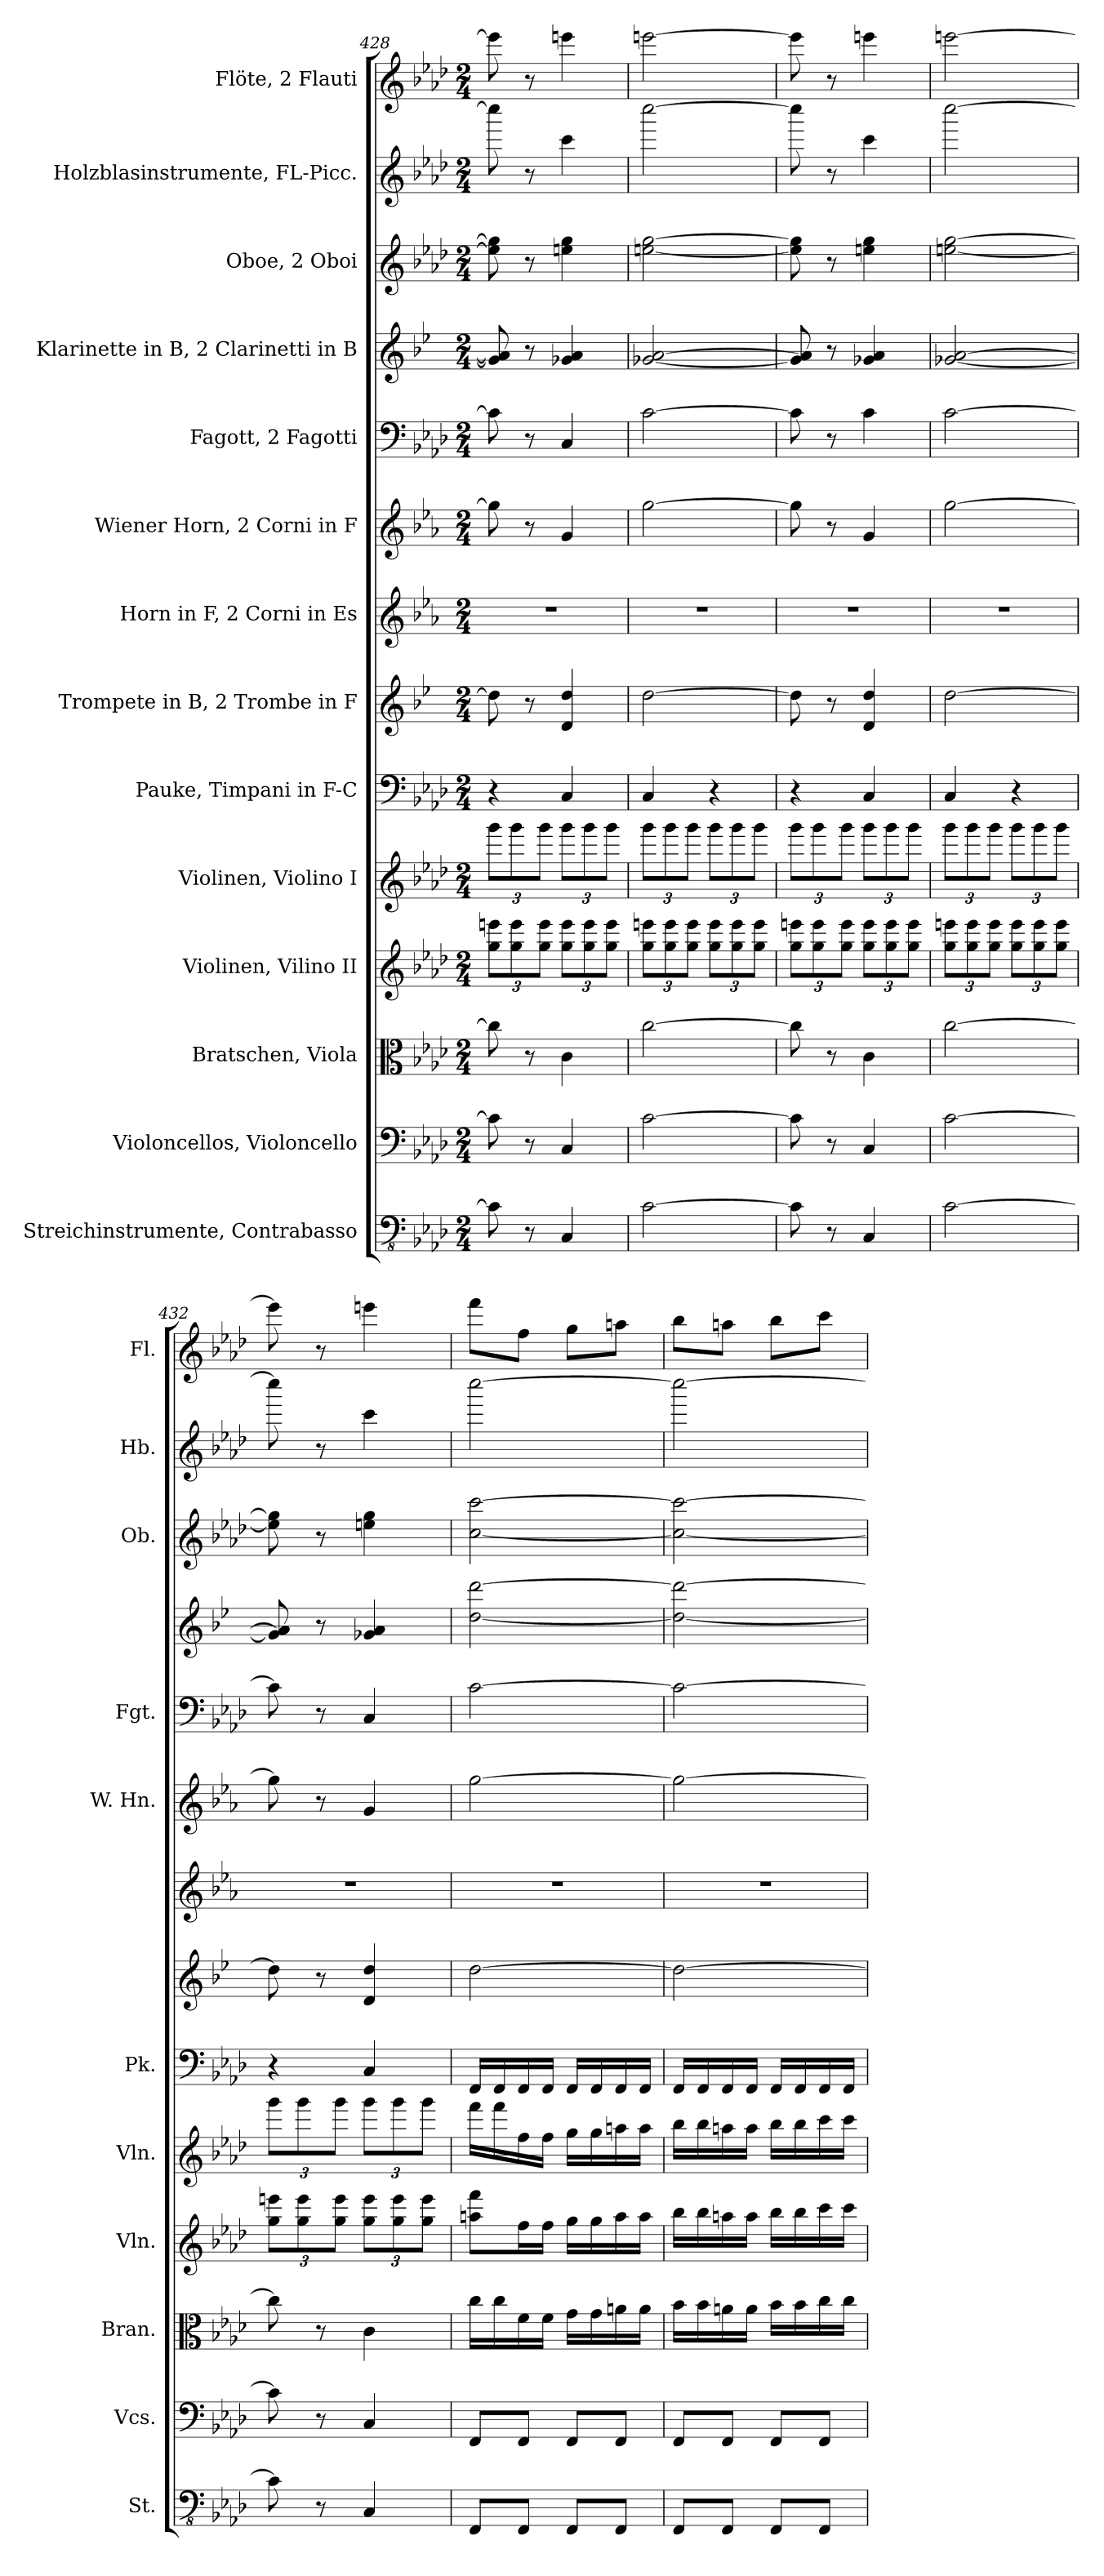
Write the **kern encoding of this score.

**kern	**kern	**kern	**kern	**kern	**kern	**kern	**kern	**kern	**kern	**kern	**kern	**kern	**kern
*part14	*part13	*part12	*part11	*part10	*part9	*part8	*part7	*part6	*part5	*part4	*part3	*part2	*part1
*staff14	*staff13	*staff12	*staff11	*staff10	*staff9	*staff8	*staff7	*staff6	*staff5	*staff4	*staff3	*staff2	*staff1
*I"Streichinstrumente, Contrabasso	*I"Violoncellos, Violoncello	*I"Bratschen, Viola	*I"Violinen, Vilino II	*I"Violinen, Violino I	*I"Pauke, Timpani in F-C	*I"Trompete in B, 2 Trombe in F	*I"Horn in F, 2 Corni in Es	*I"Wiener Horn, 2 Corni in F	*I"Fagott, 2 Fagotti	*I"Klarinette in B, 2 Clarinetti in B	*I"Oboe, 2 Oboi	*I"Holzblasinstrumente, FL-Picc.	*I"Flöte, 2 Flauti
*I'St.	*I'Vcs.	*I'Bran.	*I'Vln.	*I'Vln.	*I'Pk.	*	*	*I'W. Hn.	*I'Fgt.	*	*I'Ob.	*I'Hb.	*I'Fl.
*clefFv4	*clefF4	*clefC3	*clefG2	*clefG2	*clefF4	*clefG2	*clefG2	*clefG2	*clefF4	*clefG2	*clefG2	*clefG2	*clefG2
*	*	*	*	*	*	*ITrd1c2	*ITrd4c7	*ITrd4c7	*	*ITrd1c2	*	*	*
*k[b-e-a-d-]	*k[b-e-a-d-]	*k[b-e-a-d-]	*k[b-e-a-d-]	*k[b-e-a-d-]	*k[b-e-a-d-]	*k[b-e-a-d-]	*k[b-e-a-d-]	*k[b-e-a-d-]	*k[b-e-a-d-]	*k[b-e-a-d-]	*k[b-e-a-d-]	*k[b-e-a-d-]	*k[b-e-a-d-]
*M2/4	*M2/4	*M2/4	*M2/4	*M2/4	*M2/4	*M2/4	*M2/4	*M2/4	*M2/4	*M2/4	*M2/4	*M2/4	*M2/4
*	*	*	*Xbrackettup	*Xbrackettup	*	*	*	*	*	*	*	*	*
=428	=428	=428	=428	=428	=428	=428	=428	=428	=428	=428	=428	=428	=428
8C\]	8c\]	8cc\]	12gg\ 12eeen\L	12ggg\L	4r	8cc\]	2r	8cc\]	8c\]	8f-/] 8g/]	8ee\] 8gg\]	8cccc\]	8eee\]
.	.	.	12gg\ 12eee\	12ggg\	.	.	.	.	.	.	.	.	.
8r	8r	8r	.	.	.	8r	.	8r	8r	8r	8r	8r	8r
.	.	.	12gg\ 12eee\J	12ggg\J	.	.	.	.	.	.	.	.	.
4CC/	4C/	4c\	12gg\ 12eee\L	12ggg\L	4C/	4c/ 4cc/	.	4c/	4C/	4f-X/ 4g/	4een\ 4gg\	4ccc\	4eeen\
.	.	.	12gg\ 12eee\	12ggg\	.	.	.	.	.	.	.	.	.
.	.	.	12gg\ 12eee\J	12ggg\J	.	.	.	.	.	.	.	.	.
=429	=429	=429	=429	=429	=429	=429	=429	=429	=429	=429	=429	=429	=429
[2C\	[2c\	[2cc\	12gg\ 12eeen\L	12ggg\L	4C/	[2cc\	2r	[2cc\	[2c\	[2f-X/ [2g/	[2een\ [2gg\	[2cccc\	[2eeen\
.	.	.	12gg\ 12eee\	12ggg\	.	.	.	.	.	.	.	.	.
.	.	.	12gg\ 12eee\J	12ggg\J	.	.	.	.	.	.	.	.	.
.	.	.	12gg\ 12eee\L	12ggg\L	4r	.	.	.	.	.	.	.	.
.	.	.	12gg\ 12eee\	12ggg\	.	.	.	.	.	.	.	.	.
.	.	.	12gg\ 12eee\J	12ggg\J	.	.	.	.	.	.	.	.	.
!!LO:PB:g=z
=430	=430	=430	=430	=430	=430	=430	=430	=430	=430	=430	=430	=430	=430
8C\]	8c\]	8cc\]	12gg\ 12eeen\L	12ggg\L	4r	8cc\]	2r	8cc\]	8c\]	8f-/] 8g/]	8ee\] 8gg\]	8cccc\]	8eee\]
.	.	.	12gg\ 12eee\	12ggg\	.	.	.	.	.	.	.	.	.
8r	8r	8r	.	.	.	8r	.	8r	8r	8r	8r	8r	8r
.	.	.	12gg\ 12eee\J	12ggg\J	.	.	.	.	.	.	.	.	.
4CC/	4C/	4c\	12gg\ 12eee\L	12ggg\L	4C/	4c/ 4cc/	.	4c/	4c\	4f-X/ 4g/	4een\ 4gg\	4ccc\	4eeen\
.	.	.	12gg\ 12eee\	12ggg\	.	.	.	.	.	.	.	.	.
.	.	.	12gg\ 12eee\J	12ggg\J	.	.	.	.	.	.	.	.	.
=431	=431	=431	=431	=431	=431	=431	=431	=431	=431	=431	=431	=431	=431
[2C\	[2c\	[2cc\	12gg\ 12eeen\L	12ggg\L	4C/	[2cc\	2r	[2cc\	[2c\	[2f-X/ [2g/	[2een\ [2gg\	[2cccc\	[2eeen\
.	.	.	12gg\ 12eee\	12ggg\	.	.	.	.	.	.	.	.	.
.	.	.	12gg\ 12eee\J	12ggg\J	.	.	.	.	.	.	.	.	.
.	.	.	12gg\ 12eee\L	12ggg\L	4r	.	.	.	.	.	.	.	.
.	.	.	12gg\ 12eee\	12ggg\	.	.	.	.	.	.	.	.	.
.	.	.	12gg\ 12eee\J	12ggg\J	.	.	.	.	.	.	.	.	.
=432	=432	=432	=432	=432	=432	=432	=432	=432	=432	=432	=432	=432	=432
8C\]	8c\]	8cc\]	12gg\ 12eeen\L	12ggg\L	4r	8cc\]	2r	8cc\]	8c\]	8f-/] 8g/]	8ee\] 8gg\]	8cccc\]	8eee\]
.	.	.	12gg\ 12eee\	12ggg\	.	.	.	.	.	.	.	.	.
8r	8r	8r	.	.	.	8r	.	8r	8r	8r	8r	8r	8r
.	.	.	12gg\ 12eee\J	12ggg\J	.	.	.	.	.	.	.	.	.
4CC/	4C/	4c\	12gg\ 12eee\L	12ggg\L	4C/	4c/ 4cc/	.	4c/	4C/	4f-X/ 4g/	4een\ 4gg\	4ccc\	4eeen\
.	.	.	12gg\ 12eee\	12ggg\	.	.	.	.	.	.	.	.	.
.	.	.	12gg\ 12eee\J	12ggg\J	.	.	.	.	.	.	.	.	.
=433	=433	=433	=433	=433	=433	=433	=433	=433	=433	=433	=433	=433	=433
8FFF/L	8FF/L	16cc\LL	8aan\ 8fff\L	16fff\LL	16FF/LL	[2cc\	2r	[2cc\	[2c\	[2cc\ [2ccc\	[2cc\ [2ccc\	[2cccc\	8fff\L
.	.	16cc\	.	16fff\	16FF/	.	.	.	.	.	.	.	.
8FFF/J	8FF/J	16f\	16ff\L	16ff\	16FF/	.	.	.	.	.	.	.	8ff\J
.	.	16f\JJ	16ff\JJ	16ff\JJ	16FF/JJ	.	.	.	.	.	.	.	.
8FFF/L	8FF/L	16g\LL	16gg\LL	16gg\LL	16FF/LL	.	.	.	.	.	.	.	8gg\L
.	.	16g\	16gg\	16gg\	16FF/	.	.	.	.	.	.	.	.
8FFF/J	8FF/J	16an\	16aa\	16aan\	16FF/	.	.	.	.	.	.	.	8aan\J
.	.	16a\JJ	16aa\JJ	16aa\JJ	16FF/JJ	.	.	.	.	.	.	.	.
!!LO:PB:g=z
=434	=434	=434	=434	=434	=434	=434	=434	=434	=434	=434	=434	=434	=434
8FFF/L	8FF/L	16b-\LL	16bb-\LL	16bb-\LL	16FF/LL	2cc\_	2r	2cc\_	2c\_	2cc\_ 2ccc\_	2cc\_ 2ccc\_	2cccc\_	8bb-\L
.	.	16b-\	16bb-\	16bb-\	16FF/	.	.	.	.	.	.	.	.
8FFF/J	8FF/J	16an\	16aan\	16aan\	16FF/	.	.	.	.	.	.	.	8aan\J
.	.	16a\JJ	16aa\JJ	16aa\JJ	16FF/JJ	.	.	.	.	.	.	.	.
8FFF/L	8FF/L	16b-\LL	16bb-\LL	16bb-\LL	16FF/LL	.	.	.	.	.	.	.	8bb-\L
.	.	16b-\	16bb-\	16bb-\	16FF/	.	.	.	.	.	.	.	.
8FFF/J	8FF/J	16cc\	16ccc\	16ccc\	16FF/	.	.	.	.	.	.	.	8ccc\J
.	.	16cc\JJ	16ccc\JJ	16ccc\JJ	16FF/JJ	.	.	.	.	.	.	.	.
=	=	=	=	=	=	=	=	=	=	=	=	=	=
*-	*-	*-	*-	*-	*-	*-	*-	*-	*-	*-	*-	*-	*-
